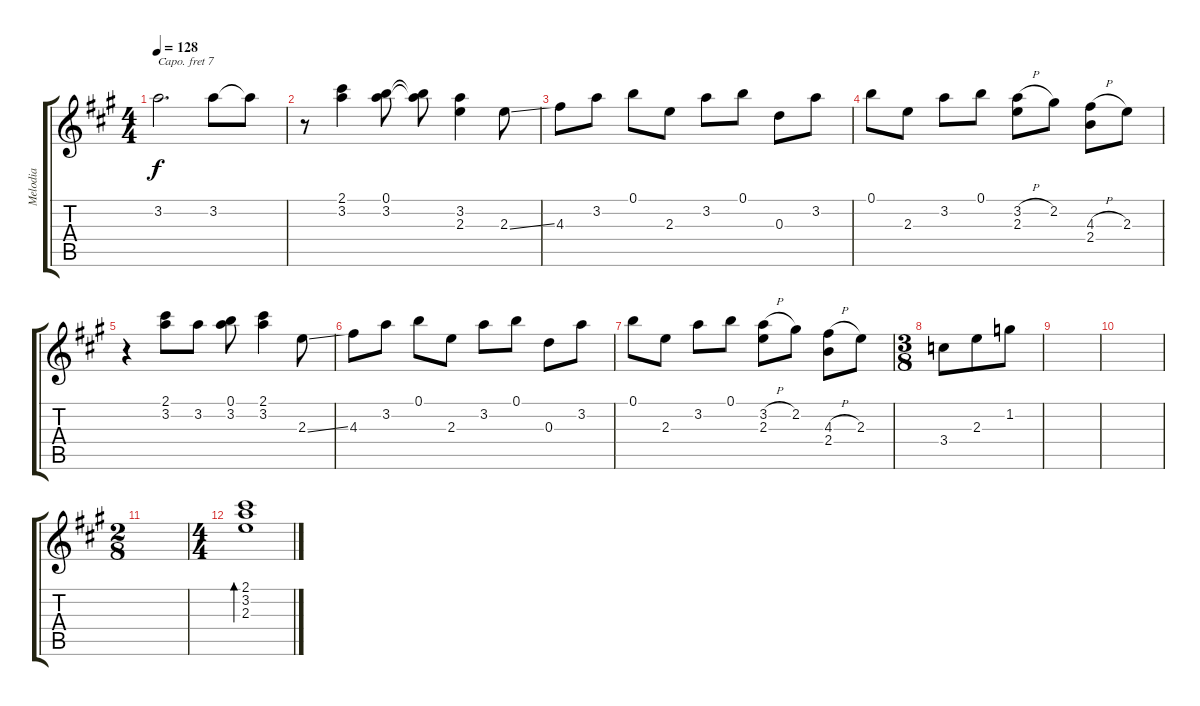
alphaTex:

\track ("Melodia " "Melodia ") {instrument acousticguitarsteel}
\staff {score tabs}
\capo 7
\tuning (E4 B3 G3 D3 A2 E2) {hide}
\ts (4 4)
\tempo 128
\clef g2
\ks a
3.2{t}.2{d dy f} 3.2.8 3.2{t}.8 |
r.8 (2.1 3.2).4 (0.1 3.2).8 (0.1{t} 3.2{t}).8 (3.2 2.3).4 2.3{ss}.8 |
4.3.8 3.2.8 0.1.8 2.3.8 3.2.8 0.1.8 0.3.8 3.2.8 |
0.1.8 2.3.8 3.2.8 0.1.8 (3.2{h} 2.3).8 2.2.8 (4.3{h} 2.4).8 2.3.8 |
r.4 (2.1 3.2).8 3.2.8 (0.1 3.2).8 (2.1 3.2).4 2.3{ss}.8 |
4.3.8 3.2.8 0.1.8 2.3.8 3.2.8 0.1.8 0.3.8 3.2.8 |
0.1.8 2.3.8 3.2.8 0.1.8 (3.2{h} 2.3).8 2.2.8 (4.3{h} 2.4).8 2.3.8 |
\ts (3 8)
3.4.8 2.3.8 1.2.8 |
|
|
\ts (2 8)
|
\ts (4 4)
(2.1 3.2 2.3).1{bd 240}
